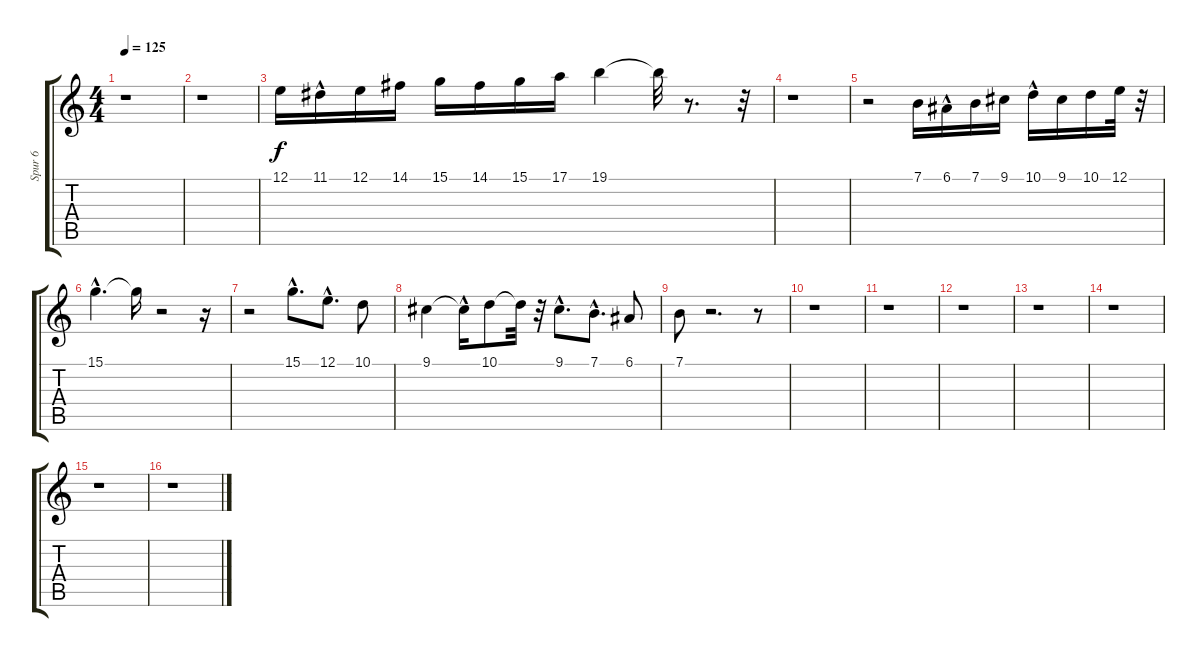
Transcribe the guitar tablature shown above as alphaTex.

\track ("Spur 6" "Spur 6") {instrument accordion}
\staff {score tabs}
\tuning (E4 B3 G3 D3 A2 E2) {hide}
\ts (4 4)
\tempo 125
\clef g2
\ks c
r.1{dy f instrument accordion} |
r.1 |
12.1.16 11.1{hac}.16 12.1.16 14.1.16 15.1.16 14.1.16 15.1.16 17.1.16 19.1.4 19.1{t}.32 r.8{d} r.32 |
r.1 |
r.2 7.1.16 6.1{hac}.16 7.1.16 9.1.16 10.1{hac}.16 9.1.16 10.1.16 12.1.32 r.32 |
15.1{hac}.4{d} 15.1{t}.16 r.2 r.16 |
r.2 15.1{hac}.8{d} 12.1{hac}.8{d} 10.1.8 |
9.1.4 9.1{hac t}.16 10.1.8 10.1{t}.32 r.32 9.1{hac}.8{d} 7.1{hac}.8{d} 6.1.8 |
7.1.8 r.2{d} r.8 |
r.1 |
r.1 |
r.1 |
r.1 |
r.1 |
r.1 |
r.1
